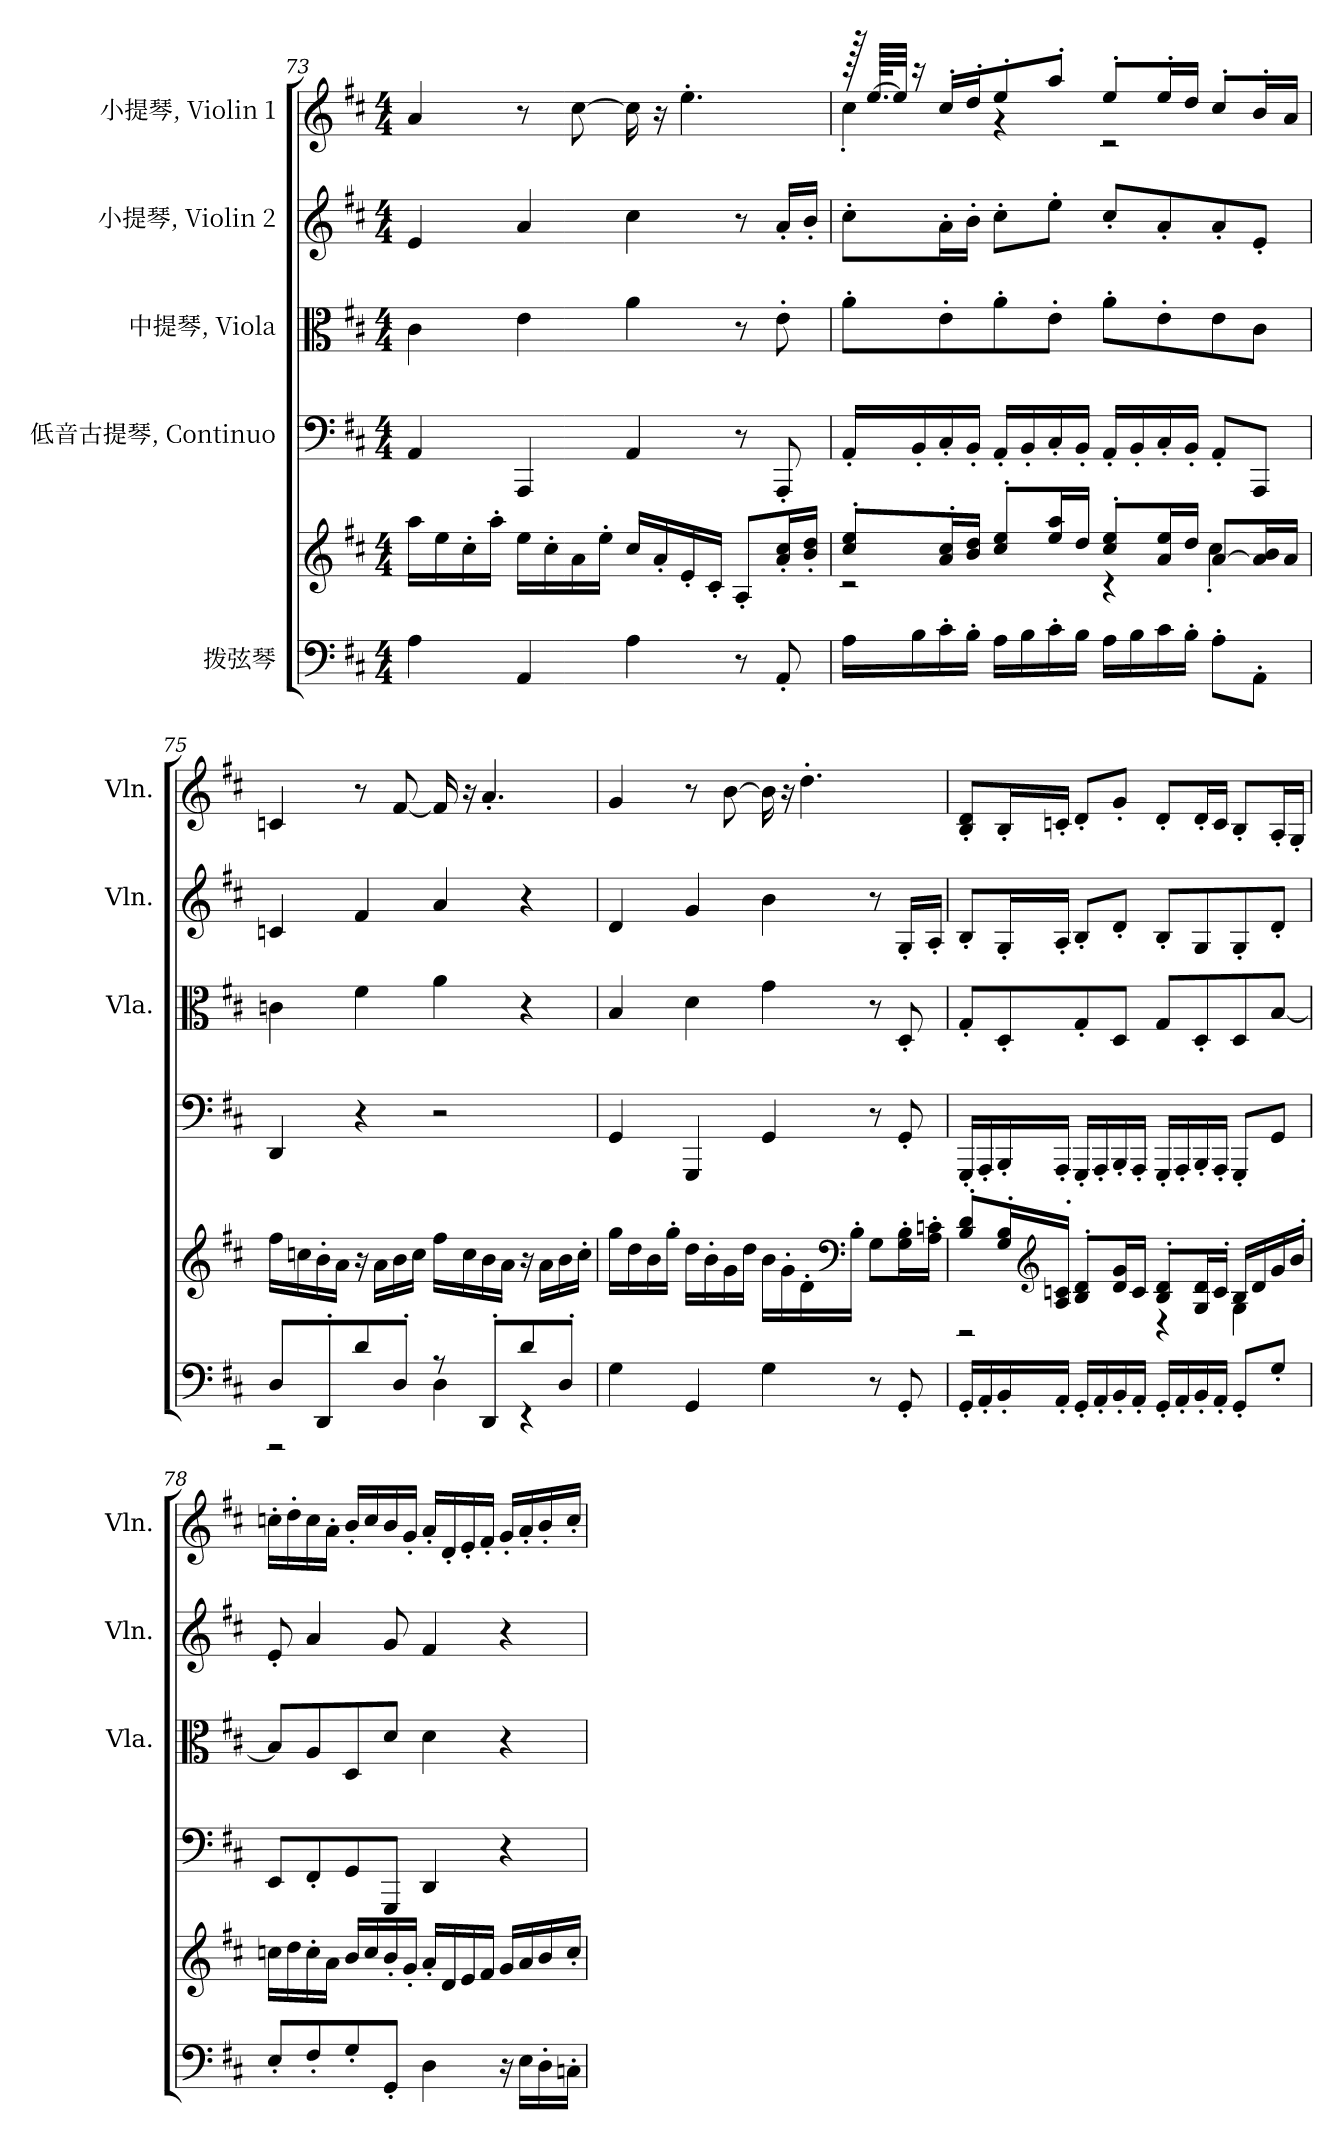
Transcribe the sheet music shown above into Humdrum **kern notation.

**kern	**kern	**kern	**kern	**kern	**kern
*part5	*part5	*part4	*part3	*part2	*part1
*staff6	*staff5	*staff4	*staff3	*staff2	*staff1
*I"拨弦琴	*	*I"低音古提琴, Continuo	*I"中提琴, Viola	*I"小提琴, Violin 2	*I"小提琴, Violin 1
*	*	*	*I'Vla.	*I'Vln.	*I'Vln.
*clefF4	*clefG2	*clefF4	*clefC3	*clefG2	*clefG2
*k[f#c#]	*k[f#c#]	*k[f#c#]	*k[f#c#]	*k[f#c#]	*k[f#c#]
*M4/4	*M4/4	*M4/4	*M4/4	*M4/4	*M4/4
=73	=73	=73	=73	=73	=73
4A\	16aa\LL	4AA/	4c#\	4e/	4a/
.	16ee\	.	.	.	.
.	16cc#'\	.	.	.	.
.	16aa'\JJ	.	.	.	.
4AA/	16ee\LL	4AAA/	4e\	4a/	8r
.	16cc#'\	.	.	.	.
.	16a\	.	.	.	[8cc#\
.	16ee'\JJ	.	.	.	.
4A\	16cc#/LL	4AA/	4a\	4cc#\	16cc#\]
.	16a'/	.	.	.	16r
.	16e'/	.	.	.	4.ee'\
.	16c#'/JJ	.	.	.	.
8r	8A'/L	8r	8r	8r	.
8AA'/	16a/' 16cc#/'L	8AAA'/	8e'\	16a'/LL	.
.	16b/' 16dd/'JJ	.	.	16b'/JJ	.
!!LO:LB:g=z
=74	=74	=74	=74	=74	=74
*	*^	*	*	*	*^
16A\LL	8cc#/' 8ee/'L	2r	16AA'/LL	8a'\L	8cc#'\L	128r	4cc#'\
.	.	.	.	.	.	[64.ee/KLLL	.
.	.	.	.	.	.	32ee/JJJ]	.
16B\	.	.	16BB'/	.	.	16r	.
16c#'\	16a/' 16cc#/'L	.	16C#'/	8e'\	16a'\L	16cc#'/LL	.
16B'\JJ	16b/ 16dd/JJ	.	16BB'/JJ	.	16b'\JJ	16dd'/J	.
16A\LL	8cc#/' 8ee/'L	.	16AA'/LL	8a'\	8cc#'\L	8ee'/	4r
16B\	.	.	16BB'/	.	.	.	.
16c#'\	16ee/ 16aa/L	.	16C#'/	8e'\J	8ee'\J	8aa'/J	.
16B\JJ	16dd/JJ	.	16BB'/JJ	.	.	.	.
16A\LL	8cc#/' 8ee/'L	4r	16AA'/LL	8a'\L	8cc#'/L	8ee'/L	2r
16B\	.	.	16BB'/	.	.	.	.
16c#\	16a/ 16ee/L	.	16C#'/	8e'\	8a'/	16ee'/L	.
16B'\JJ	16dd/JJ	.	16BB'/JJ	.	.	16dd/JJ	.
8A'\L	[8a/L	4cc#'\	8AA'/L	8e\	8a'/	8cc#'/L	.
8AA'\J	16a/] 16b/L	.	8AAA/J	8c#\J	8e'/J	16b'/L	.
.	16a/JJ	.	.	.	.	16a/JJ	.
*	*v	*v	*	*	*	*v	*v
=75	=75	=75	=75	=75	=75
*^	*	*	*	*	*
8D/L	2r	16ff#\LL	4DD/	4cn\	4cn/	4cn/
.	.	16ccn\	.	.	.	.
8DD'/	.	16b'\	.	.	.	.
.	.	16a\JJ	.	.	.	.
8d/	.	16r	4r	4f#\	4f#/	8r
.	.	16a\LL	.	.	.	.
8D'/J	.	16b\	.	.	.	[8f#/
.	.	16cc\JJ	.	.	.	.
8r	4D\	16ff#\LL	2r	4a\	4a/	16f#/]
.	.	16cc\	.	.	.	16r
8DD'/L	.	16b\	.	.	.	4.a'/
.	.	16a\JJ	.	.	.	.
8d/	4r	16r	.	4r	4r	.
.	.	16a\LL	.	.	.	.
8D'/J	.	16b\	.	.	.	.
.	.	16cc'\JJ	.	.	.	.
*v	*v	*	*	*	*	*
!!LO:PB:g=z
=76	=76	=76	=76	=76	=76
4G\	16gg\LL	4GG/	4B/	4d/	4g/
.	16dd\	.	.	.	.
.	16b\	.	.	.	.
.	16gg'\JJ	.	.	.	.
4GG/	16dd\LL	4GGG/	4d\	4g/	8r
.	16b'\	.	.	.	.
.	16g\	.	.	.	[8b\
.	16dd\JJ	.	.	.	.
4G\	16b\LL	4GG/	4g\	4b\	16b\]
.	16g'\	.	.	.	16r
.	16d'\	.	.	.	4.dd'\
*	*clefF4	*	*	*	*
.	16B'\JJ	.	.	.	.
8r	8G\L	8r	8r	8r	.
8GG'/	16G\' 16B\'L	8GG'/	8D'/	16G'/LL	.
.	16A\' 16cn\'JJ	.	.	16A'/JJ	.
=77	=77	=77	=77	=77	=77
*	*^	*	*	*	*
16GG'/LL	8B/' 8d/'L	2r	16GGG'/LL	8G'/L	8B'/L	8B/' 8d/'L
16AA'/	.	.	16AAA'/	.	.	.
16BB'/	16G/' 16B/'L	.	16BBB'/	8D'/	16G'/L	16B'/L
*	*clefG2	*	*	*	*	*
16AA'/JJ	16A/' 16cn/'JJ	.	16AAA'/JJ	.	16A'/JJ	16cn'/JJ
16GG'/LL	8B/' 8d/'L	.	16GGG'/LL	8G'/	8B'/L	8d'/L
16AA'/	.	.	16AAA'/	.	.	.
16BB'/	16d/ 16g/L	.	16BBB'/	8D/J	8d'/J	8g'/J
16AA'/JJ	16c/JJ	.	16AAA'/JJ	.	.	.
16GG'/LL	8B/' 8d/'L	4r	16GGG'/LL	8G/L	8B'/L	8d'/L
16AA'/	.	.	16AAA'/	.	.	.
16BB'/	16G/ 16d/L	.	16BBB'/	8D'/	8G/	16d'/L
16AA'/JJ	16c'/JJ	.	16AAA'/JJ	.	.	16c/JJ
8GG'/L	16B/LL	4G\	8GGG'/L	8D/	8G'/	8B'/L
.	16d/	.	.	.	.	.
8G'/J	16g/	.	8GG/J	[8B/J	8d'/J	16A'/L
.	16b'/JJ	.	.	.	.	16G'/JJ
*	*v	*v	*	*	*	*
!!LO:LB:g=z
=78	=78	=78	=78	=78	=78
8E'/L	16ccn\LL	8EE/L	8B/L]	8e'/	16ccn'\LL
.	16dd\	.	.	.	16dd'\
8F#'/	16cc'\	8FF#'/	8A/	4a/	16cc\
.	16a\JJ	.	.	.	16a'\JJ
8G'/	16b/LL	8GG/	8D/	.	16b'/LL
.	16cc/	.	.	.	16cc/
8GG'/J	16b'/	8GGG/J	8d/J	8g/	16b/
.	16g'/JJ	.	.	.	16g'/JJ
4D\	16a'/LL	4DD/	4d\	4f#/	16a'/LL
.	16d/	.	.	.	16d'/
.	16e/	.	.	.	16e'/
.	16f#/JJ	.	.	.	16f#'/JJ
16r	16g/LL	4r	4r	4r	16g'/LL
16E\LL	16a/	.	.	.	16a'/
16D'\	16b/	.	.	.	16b'/
16Cn'\JJ	16cc'/JJ	.	.	.	16cc'/JJ
=	=	=	=	=	=
*-	*-	*-	*-	*-	*-
